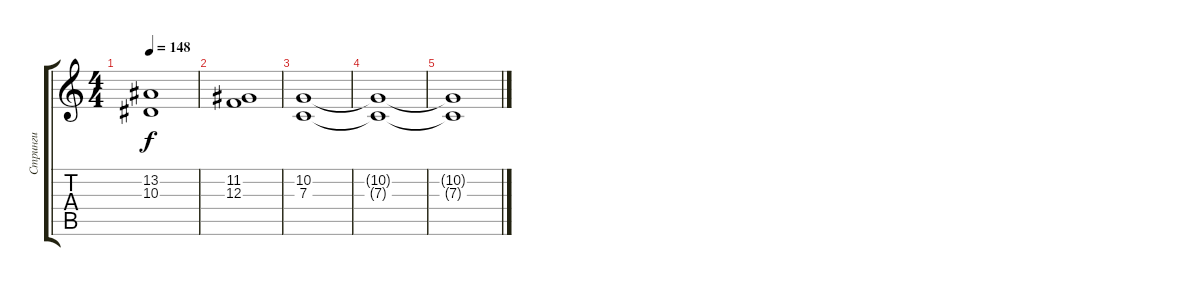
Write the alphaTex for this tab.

\track ("Стринги" "Стринги") {instrument stringensemble1}
\staff {score tabs}
\tuning (D4 A3 F3 C3 G2 C2) {hide}
\ts (4 4)
\tempo 148
\clef g2
\ks c
(13.2 10.3).1{dy f} |
(11.2 12.3).1 |
(10.2 7.3).1 |
(10.2{t} 7.3{t}).1{volume 0} |
(10.2{t} 7.3{t}).1
